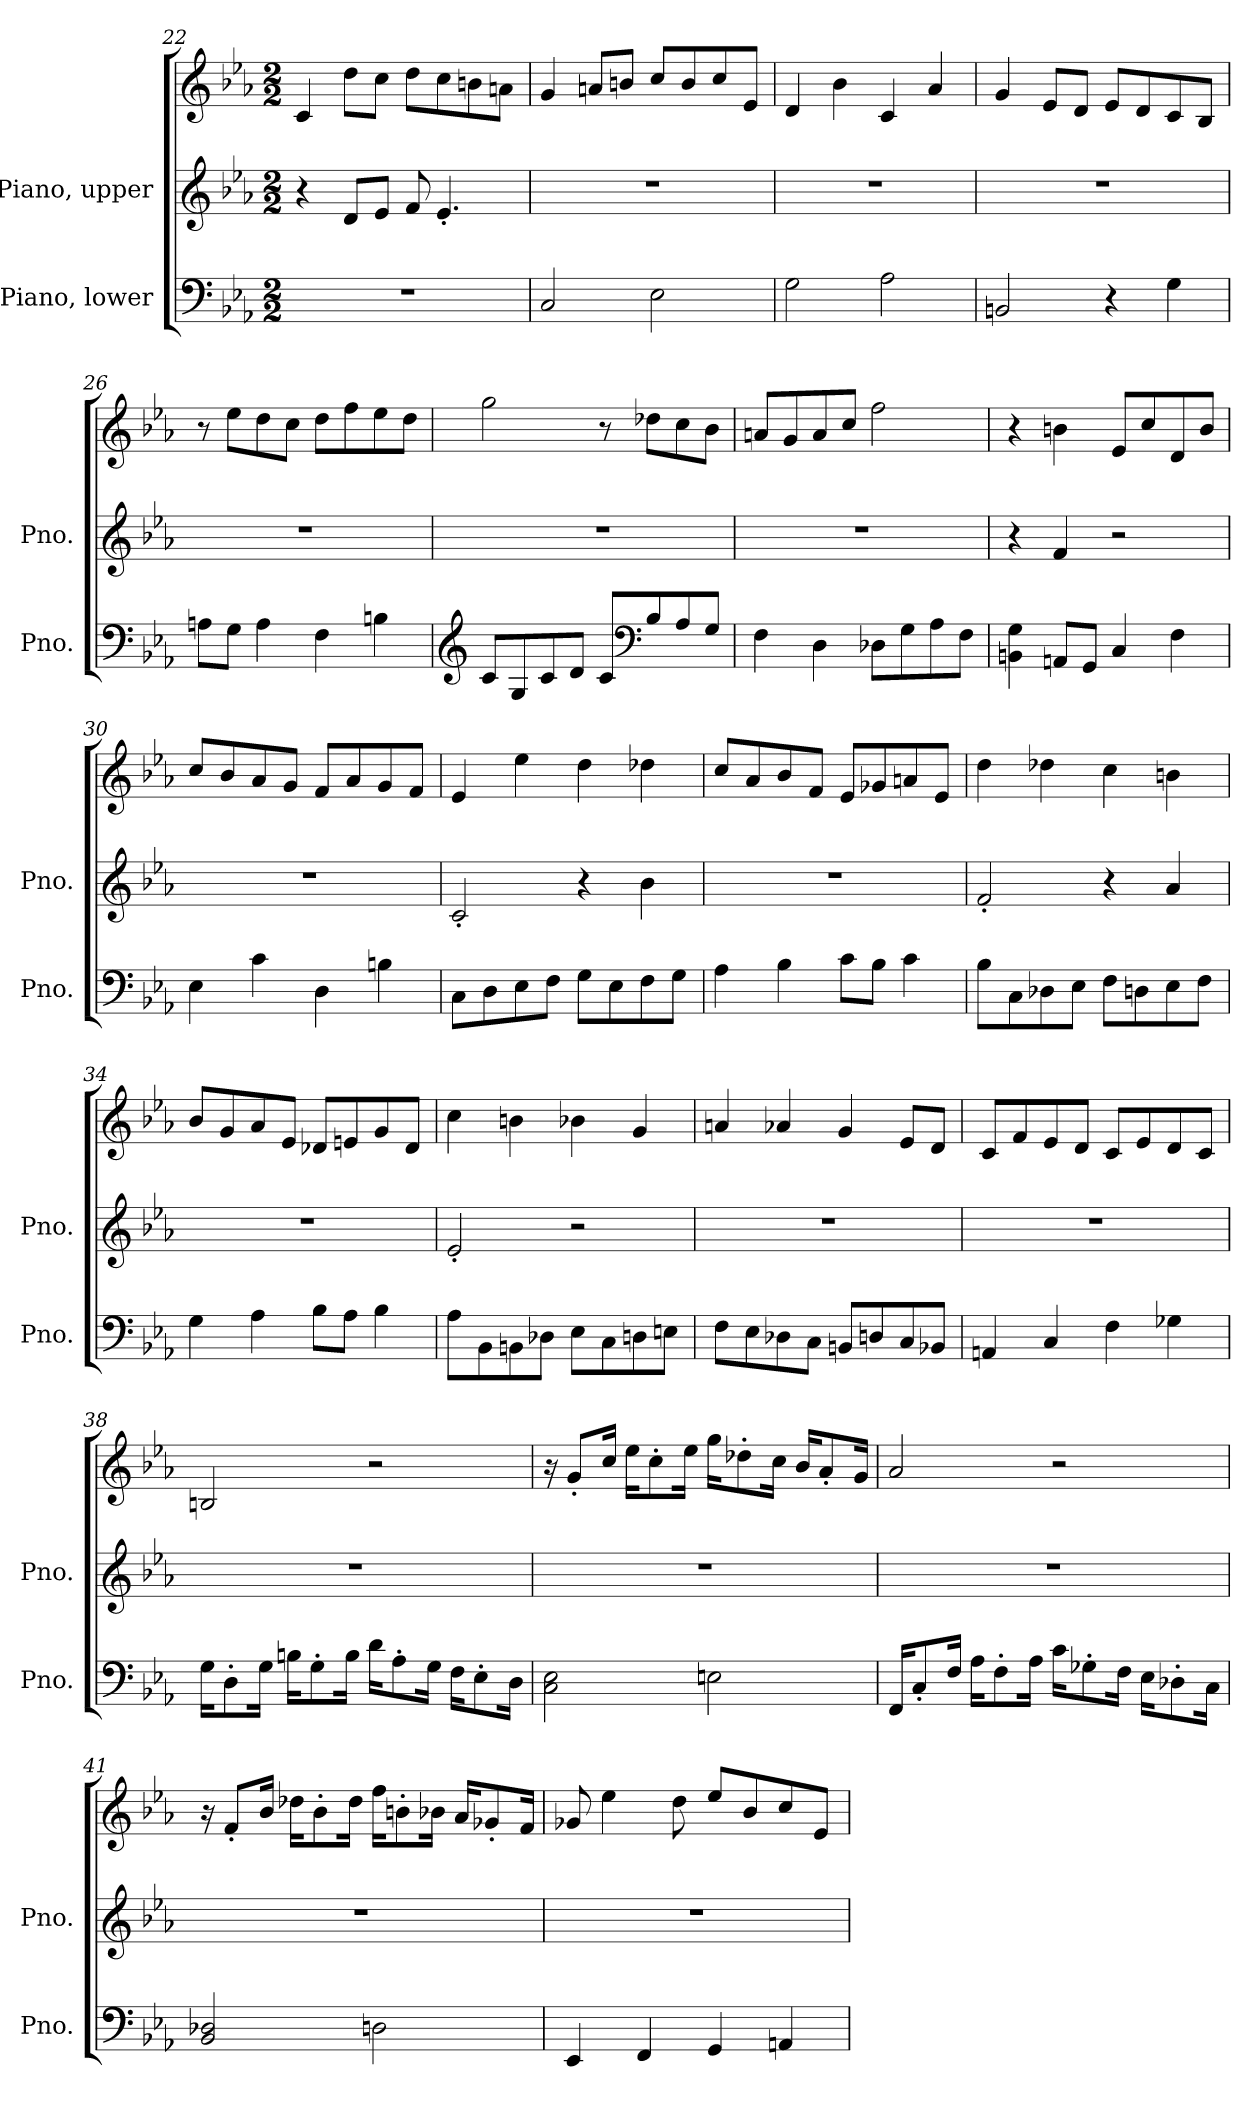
**kern	**kern	**kern
*part2	*part1	*part1
*staff3	*staff2	*staff1
*I"Piano, lower	*I"Piano, upper	*
*I'Pno.	*I'Pno.	*
*clefF4	*clefG2	*clefG2
*k[b-e-a-]	*k[b-e-a-]	*k[b-e-a-]
*M2/2	*M2/2	*M2/2
=22	=22	=22
1r	4r	4c/
.	8d/L	8dd\L
.	8e-/J	8cc\J
.	8f/	8dd\L
.	4.e-'/	8cc\
.	.	8bn\
.	.	8an\J
!!LO:PB:g=z
=23	=23	=23
2C/	1r	4g/
.	.	8an/L
.	.	8bn/J
2E-\	.	8cc/L
.	.	8b/
.	.	8cc/
.	.	8e-/J
=24	=24	=24
2G\	1r	4d/
.	.	4b-\
2A-\	.	4c/
.	.	4a-/
=25	=25	=25
2BBn/	1r	4g/
.	.	8e-/L
.	.	8d/J
4r	.	8e-/L
.	.	8d/
4G\	.	8c/
.	.	8B-/J
=26	=26	=26
8An\L	1r	8r
8G\J	.	8ee-\L
4A\	.	8dd\
.	.	8cc\J
4F\	.	8dd\L
.	.	8ff\
4Bn\	.	8ee-\
.	.	8dd\J
!!LO:LB:g=z
=27	=27	=27
*clefG2	*	*
8c/L	1r	2gg\
8G/	.	.
8c/	.	.
8d/J	.	.
8c/L	.	8r
*clefF4	*	*
8B-/	.	8dd-X\L
8A-/	.	8cc\
8G/J	.	8b-\J
=28	=28	=28
4F\	1r	8an/L
.	.	8g/
4D\	.	8a/
.	.	8cc/J
8D-X\L	.	2ff\
8G\	.	.
8A-\	.	.
8F\J	.	.
=29	=29	=29
4BBn\ 4G\	4r	4r
8AAn/L	4f/	4bn\
8GG/J	.	.
4C/	2r	8e-/L
.	.	8cc/
4F\	.	8d/
.	.	8b/J
=30	=30	=30
4E-\	1r	8cc/L
.	.	8b-/
4c\	.	8a-/
.	.	8g/J
4D\	.	8f/L
.	.	8a-/
4Bn\	.	8g/
.	.	8f/J
!!LO:LB:g=z
=31	=31	=31
8C\L	2c'/	4e-/
8D\	.	.
8E-\	.	4ee-\
8F\J	.	.
8G\L	4r	4dd\
8E-\	.	.
8F\	4b-\	4dd-X\
8G\J	.	.
=32	=32	=32
4A-\	1r	8cc/L
.	.	8a-/
4B-\	.	8b-/
.	.	8f/J
8c\L	.	8e-/L
8B-\J	.	8g-X/
4c\	.	8an/
.	.	8e-/J
=33	=33	=33
8B-\L	2f'/	4dd\
8C\	.	.
8D-X\	.	4dd-X\
8E-\J	.	.
8F\L	4r	4cc\
8Dn\	.	.
8E-\	4a-/	4bn\
8F\J	.	.
=34	=34	=34
4G\	1r	8b-/L
.	.	8g/
4A-\	.	8a-/
.	.	8e-/J
8B-\L	.	8d-X/L
8A-\J	.	8en/
4B-\	.	8g/
.	.	8d-/J
!!LO:LB:g=z
=35	=35	=35
8A-\L	2e-'/	4cc\
8BB-\	.	.
8BBn\	.	4bn\
8D-X\J	.	.
8E-\L	2r	4b-X\
8C\	.	.
8Dn\	.	4g/
8En\J	.	.
=36	=36	=36
8F\L	1r	4an/
8E-\	.	.
8D-X\	.	4a-X/
8C\J	.	.
8BBn/L	.	4g/
8Dn/	.	.
8C/	.	8e-/L
8BB-X/J	.	8d/J
=37	=37	=37
4AAn/	1r	8c/L
.	.	8f/
4C/	.	8e-/
.	.	8d/J
4F\	.	8c/L
.	.	8e-/
4G-X\	.	8d/
.	.	8c/J
!!LO:PB:g=z
=38	=38	=38
16G\KL	1r	2Bn/
8D'\	.	.
16G\Jk	.	.
16Bn\KL	.	.
8G'\	.	.
16B\Jk	.	.
16d\KL	.	2r
8A-'\	.	.
16G\Jk	.	.
16F\KL	.	.
8E-'\	.	.
16D\Jk	.	.
=39	=39	=39
2C\ 2E-\	1r	16r
.	.	8g'/L
.	.	16cc/Jk
.	.	16ee-\KL
.	.	8cc'\
.	.	16ee-\Jk
2En\	.	16gg\KL
.	.	8dd-X'\
.	.	16cc\Jk
.	.	16b-/KL
.	.	8a-'/
.	.	16g/Jk
=40	=40	=40
16FF/KL	1r	2a-/
8C'/	.	.
16F/Jk	.	.
16A-\KL	.	.
8F'\	.	.
16A-\Jk	.	.
16c\KL	.	2r
8G-X'\	.	.
16F\Jk	.	.
16E-\KL	.	.
8D-X'\	.	.
16C\Jk	.	.
!!LO:LB:g=z
=41	=41	=41
2BB-/ 2D-X/	1r	16r
.	.	8f'/L
.	.	16b-/Jk
.	.	16dd-X\KL
.	.	8b-'\
.	.	16dd-\Jk
2Dn\	.	16ff\KL
.	.	8bn'\
.	.	16b-X\Jk
.	.	16a-/KL
.	.	8g-X'/
.	.	16f/Jk
=42	=42	=42
4EE-/	1r	8g-X/
.	.	4ee-\
4FF/	.	.
.	.	8dd\
4GG/	.	8ee-/L
.	.	8b-/
4AAn/	.	8cc/
.	.	8e-/J
=	=	=
*-	*-	*-
